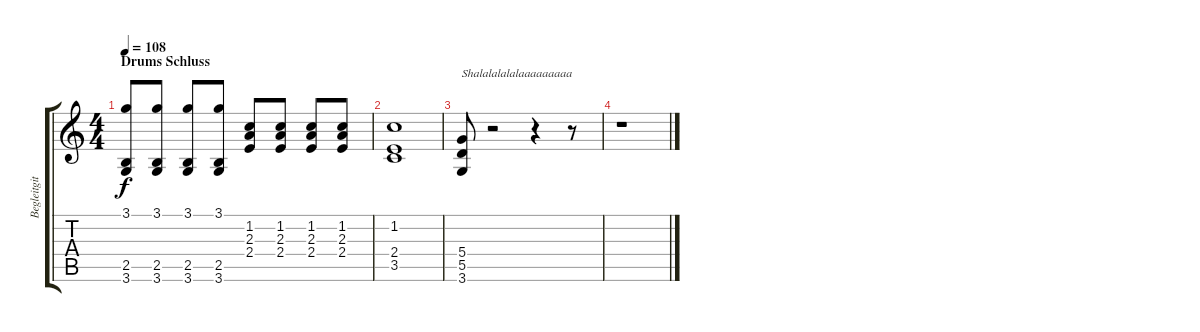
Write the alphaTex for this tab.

\track ("Begleitgitarre" "Begleitgit") {instrument distortionguitar}
\staff {score tabs}
\tuning (E4 B3 G3 D3 A2 E2) {hide}
\ts (4 4)
\section ("" "Drums Schluss")
\tempo 108
\clef g2
\ks c
(3.1 2.5 3.6).8{dy f} (3.1 2.5 3.6).8 (3.1 2.5 3.6).8 (3.1 2.5 3.6).8 (1.2 2.3 2.4).8 (1.2 2.3 2.4).8 (1.2 2.3 2.4).8 (1.2 2.3 2.4).8 |
(1.2 2.4 3.5).1 |
(5.4 5.5 3.6).8{txt "Shalalalalalaaaaaaaaa"} r.2 r.4 r.8 |
r.1
